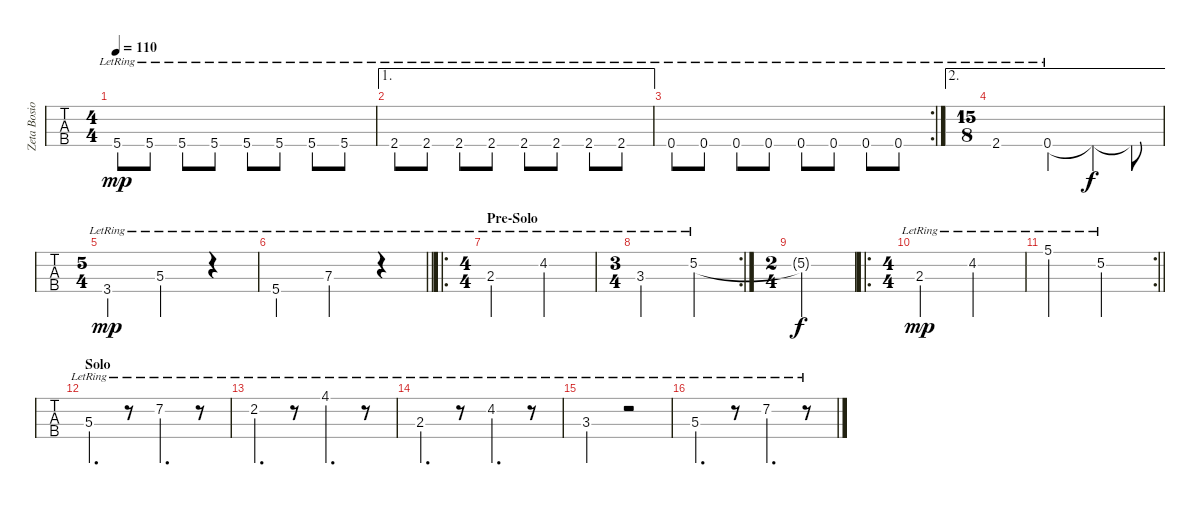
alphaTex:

\track ("Zeta Bosio Bajo" "Zeta Bosio") {instrument electricbasspick}
\staff {tabs}
\tuning (G2 D2 A1 E1) {hide}
\ts (4 4)
\tempo 110
\clef f4
\ks c
5.4{lr}.8{dy mp} 5.4{lr}.8 5.4{lr}.8 5.4{lr}.8 5.4{lr}.8 5.4{lr}.8 5.4{lr}.8 5.4{lr}.8 |
\ae 1
2.4{lr}.8 2.4{lr}.8 2.4{lr}.8 2.4{lr}.8 2.4{lr}.8 2.4{lr}.8 2.4{lr}.8 2.4{lr}.8 |
\rc 2
0.4{lr}.8 0.4{lr}.8 0.4{lr}.8 0.4{lr}.8 0.4{lr}.8 0.4{lr}.8 0.4{lr}.8 0.4{lr}.8 |
\ae 2
\ts (15 8)
2.4{lr}.1 0.4{lr}.2 0.4{t}.4{dy f} 0.4{t}.8 |
\ts (5 4)
3.4{lr}.2{dy mp} 5.3{lr}.2 r.4 |
\barLineRight lightlight
5.4{lr}.2 7.3{lr}.2 r.4 |
\ro
\ts (4 4)
\section ("" "Pre-Solo")
2.3{lr}.2 4.2{lr}.2 |
\rc 2
\ts (3 4)
3.3{lr}.2 5.2{lr}.4 |
\ts (2 4)
5.2{t}.2{dy f} |
\ro
\ts (4 4)
2.3{lr}.2{dy mp} 4.2{lr}.2 |
\rc 2
\barLineRight lightlight
5.1{lr}.2 5.2{lr}.2 |
\section ("" "Solo")
5.3{lr}.4{d} r.8 7.2{lr}.4{d} r.8 |
2.2{lr}.4{d} r.8 4.1{lr}.4{d} r.8 |
2.3{lr}.4{d} r.8 4.2{lr}.4{d} r.8 |
3.3{lr}.2 r.2 |
5.3{lr}.4{d} r.8 7.2{lr}.4{d} r.8
